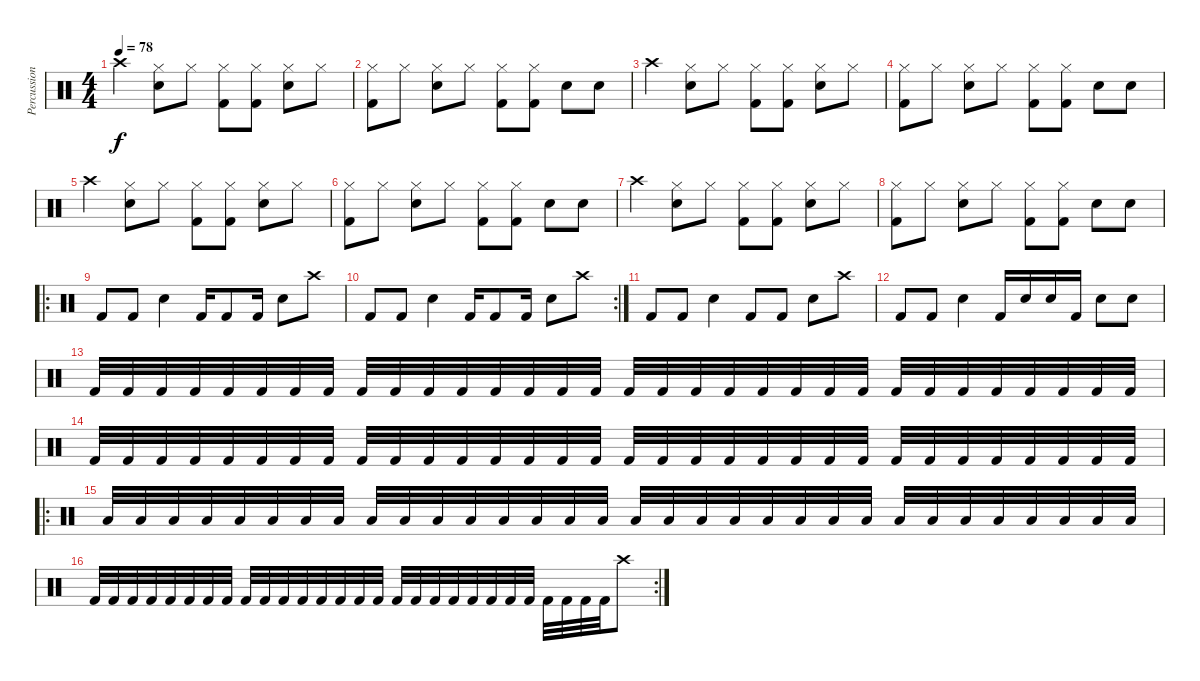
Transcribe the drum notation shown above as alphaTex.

\track ("Percussion" "Percussion") {instrument percussion}
\staff {score}
\articulation defaults
\ts (4 4)
\tempo 78
\clef neutral
\ks c "Crash high (hit)".4{dy f}
("Snare (hit) 2" "Hi-Hat (closed)").8 "Hi-Hat (closed)".8 ("Kick (hit) 2" "Hi-Hat (closed)").8 ("Kick (hit) 2" "Hi-Hat (closed)").8 ("Snare (hit) 2" "Hi-Hat (closed)").8 "Hi-Hat (closed)".8 |
("Kick (hit) 2" "Hi-Hat (closed)").8 "Hi-Hat (closed)".8 ("Snare (hit) 2" "Hi-Hat (closed)").8 "Hi-Hat (closed)".8 ("Kick (hit) 2" "Hi-Hat (closed)").8 ("Kick (hit) 2" "Hi-Hat (closed)").8 "Snare (hit) 2".8 "Snare (hit) 2".8 |
"Crash high (hit)".4 ("Snare (hit) 2" "Hi-Hat (closed)").8 "Hi-Hat (closed)".8 ("Kick (hit) 2" "Hi-Hat (closed)").8 ("Kick (hit) 2" "Hi-Hat (closed)").8 ("Snare (hit) 2" "Hi-Hat (closed)").8 "Hi-Hat (closed)".8 |
("Kick (hit) 2" "Hi-Hat (closed)").8 "Hi-Hat (closed)".8 ("Snare (hit) 2" "Hi-Hat (closed)").8 "Hi-Hat (closed)".8 ("Kick (hit) 2" "Hi-Hat (closed)").8 ("Kick (hit) 2" "Hi-Hat (closed)").8 "Snare (hit) 2".8 "Snare (hit) 2".8 |
"Crash high (hit)".4 ("Snare (hit) 2" "Hi-Hat (closed)").8 "Hi-Hat (closed)".8 ("Kick (hit) 2" "Hi-Hat (closed)").8 ("Kick (hit) 2" "Hi-Hat (closed)").8 ("Snare (hit) 2" "Hi-Hat (closed)").8 "Hi-Hat (closed)".8 |
("Kick (hit) 2" "Hi-Hat (closed)").8 "Hi-Hat (closed)".8 ("Snare (hit) 2" "Hi-Hat (closed)").8 "Hi-Hat (closed)".8 ("Kick (hit) 2" "Hi-Hat (closed)").8 ("Kick (hit) 2" "Hi-Hat (closed)").8 "Snare (hit) 2".8 "Snare (hit) 2".8 |
"Crash high (hit)".4 ("Snare (hit) 2" "Hi-Hat (closed)").8 "Hi-Hat (closed)".8 ("Kick (hit) 2" "Hi-Hat (closed)").8 ("Kick (hit) 2" "Hi-Hat (closed)").8 ("Snare (hit) 2" "Hi-Hat (closed)").8 "Hi-Hat (closed)".8 |
("Kick (hit) 2" "Hi-Hat (closed)").8 "Hi-Hat (closed)".8 ("Snare (hit) 2" "Hi-Hat (closed)").8 "Hi-Hat (closed)".8 ("Kick (hit) 2" "Hi-Hat (closed)").8 ("Kick (hit) 2" "Hi-Hat (closed)").8 "Snare (hit) 2".8 "Snare (hit) 2".8 |
\ro "Kick (hit) 2".8 "Kick (hit) 2".8 "Snare (hit) 2".4 "Kick (hit) 2".16 "Kick (hit) 2".8 "Kick (hit) 2".16 "Snare (hit) 2".8 "Crash high (hit)".8
|
\rc 2 "Kick (hit) 2".8 "Kick (hit) 2".8 "Snare (hit) 2".4 "Kick (hit) 2".16 "Kick (hit) 2".8 "Kick (hit) 2".16 "Snare (hit) 2".8 "Crash high (hit)".8
|
"Kick (hit) 2".8 "Kick (hit) 2".8 "Snare (hit) 2".4 "Kick (hit) 2".8 "Kick (hit) 2".8 "Snare (hit) 2".8 "Crash high (hit)".8 |
"Kick (hit) 2".8 "Kick (hit) 2".8 "Snare (hit) 2".4 "Kick (hit) 2".16 "Snare (hit) 2".16 "Snare (hit) 2".16 "Kick (hit) 2".16 "Snare (hit) 2".8 "Snare (hit) 2".8 |
"Kick (hit) 2".32 "Kick (hit) 2".32 "Kick (hit) 2".32 "Kick (hit) 2".32 "Kick (hit) 2".32 "Kick (hit) 2".32 "Kick (hit) 2".32 "Kick (hit) 2".32 "Kick (hit) 2".32 "Kick (hit) 2".32 "Kick (hit) 2".32 "Kick (hit) 2".32 "Kick (hit) 2".32 "Kick (hit) 2".32 "Kick (hit) 2".32 "Kick (hit) 2".32 "Kick (hit) 2".32 "Kick (hit) 2".32 "Kick (hit) 2".32 "Kick (hit) 2".32 "Kick (hit) 2".32 "Kick (hit) 2".32 "Kick (hit) 2".32 "Kick (hit) 2".32 "Kick (hit) 2".32 "Kick (hit) 2".32 "Kick (hit) 2".32 "Kick (hit) 2".32 "Kick (hit) 2".32 "Kick (hit) 2".32 "Kick (hit) 2".32 "Kick (hit) 2".32 |
"Kick (hit) 2".32 "Kick (hit) 2".32 "Kick (hit) 2".32 "Kick (hit) 2".32 "Kick (hit) 2".32 "Kick (hit) 2".32 "Kick (hit) 2".32 "Kick (hit) 2".32 "Kick (hit) 2".32 "Kick (hit) 2".32 "Kick (hit) 2".32 "Kick (hit) 2".32 "Kick (hit) 2".32 "Kick (hit) 2".32 "Kick (hit) 2".32 "Kick (hit) 2".32 "Kick (hit) 2".32 "Kick (hit) 2".32 "Kick (hit) 2".32 "Kick (hit) 2".32 "Kick (hit) 2".32 "Kick (hit) 2".32 "Kick (hit) 2".32 "Kick (hit) 2".32 "Kick (hit) 2".32 "Kick (hit) 2".32 "Kick (hit) 2".32 "Kick (hit) 2".32 "Kick (hit) 2".32 "Kick (hit) 2".32 "Kick (hit) 2".32 "Kick (hit) 2".32 |
\ro "Low Tom (hit)".32 "Low Tom (hit)".32 "Low Tom (hit)".32 "Low Tom (hit)".32 "Low Tom (hit)".32 "Low Tom (hit)".32 "Low Tom (hit)".32 "Low Tom (hit)".32 "Low Tom (hit)".32 "Low Tom (hit)".32 "Low Tom (hit)".32 "Low Tom (hit)".32 "Low Tom (hit)".32 "Low Tom (hit)".32 "Low Tom (hit)".32 "Low Tom (hit)".32 "Low Tom (hit)".32 "Low Tom (hit)".32 "Low Tom (hit)".32 "Low Tom (hit)".32 "Low Tom (hit)".32 "Low Tom (hit)".32 "Low Tom (hit)".32 "Low Tom (hit)".32 "Low Tom (hit)".32 "Low Tom (hit)".32 "Low Tom (hit)".32 "Low Tom (hit)".32 "Low Tom (hit)".32 "Low Tom (hit)".32 "Low Tom (hit)".32 "Low Tom (hit)".32
|
\rc 2 "Kick (hit) 2".32 "Kick (hit) 2".32 "Kick (hit) 2".32 "Kick (hit) 2".32 "Kick (hit) 2".32 "Kick (hit) 2".32 "Kick (hit) 2".32 "Kick (hit) 2".32 "Kick (hit) 2".32 "Kick (hit) 2".32 "Kick (hit) 2".32 "Kick (hit) 2".32 "Kick (hit) 2".32 "Kick (hit) 2".32 "Kick (hit) 2".32 "Kick (hit) 2".32 "Kick (hit) 2".32 "Kick (hit) 2".32 "Kick (hit) 2".32 "Kick (hit) 2".32 "Kick (hit) 2".32 "Kick (hit) 2".32 "Kick (hit) 2".32 "Kick (hit) 2".32 "Kick (hit) 2".32 "Kick (hit) 2".32 "Kick (hit) 2".32 "Kick (hit) 2".32 "Crash high (hit)".8
